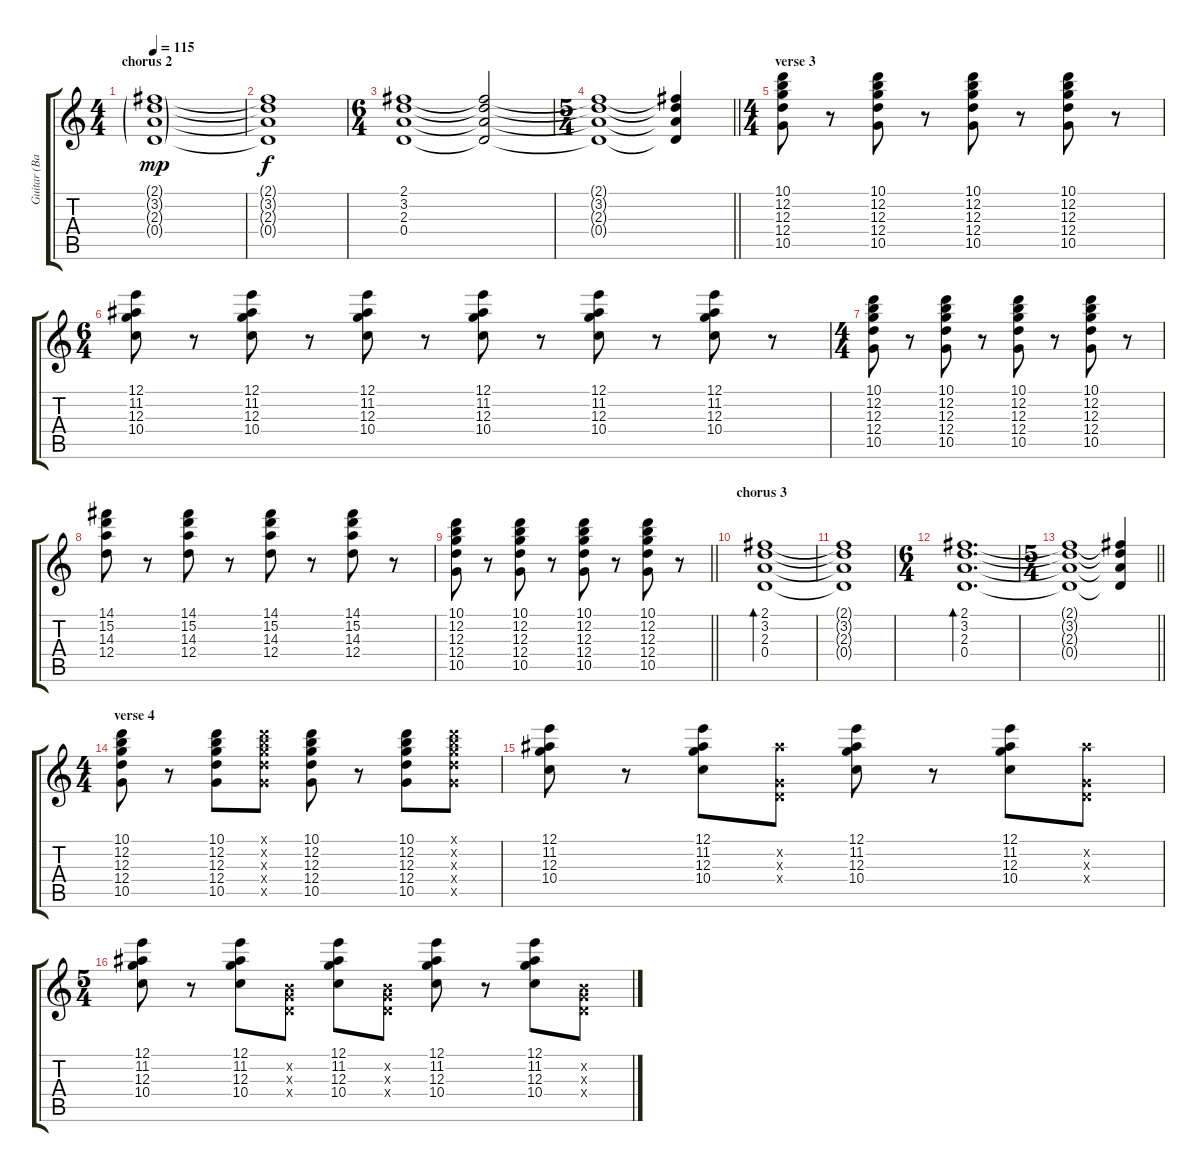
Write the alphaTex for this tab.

\track ("Guitar (Barrett)" "Guitar (Ba") {instrument electricguitarjazz}
\staff {score tabs}
\tuning (E4 B3 G3 D3 A2 E2) {hide}
\ts (4 4)
\section ("" "chorus 2")
\tempo 115
\clef g2
\ks c
(2.1{g} 3.2{g} 2.3{g} 0.4{g}).1{dy mp} |
(2.1{t} 3.2{t} 2.3{t} 0.4{t}).1{dy f} |
\ts (6 4)
(2.1 3.2 2.3 0.4).1 (2.1{t} 3.2{t} 2.3{t} 0.4{t}).2 |
\ts (5 4)
\barLineRight lightlight
(2.1{t} 3.2{t} 2.3{t} 0.4{t}).1 (2.1{t} 3.2{t} 2.3{t} 0.4{t}).4 |
\ts (4 4)
\section ("" "verse 3")
(10.1 12.2 12.3 12.4 10.5).8 r.8 (10.1 12.2 12.3 12.4 10.5).8 r.8 (10.1 12.2 12.3 12.4 10.5).8 r.8 (10.1 12.2 12.3 12.4 10.5).8 r.8 |
\ts (6 4)
(12.1 11.2 12.3 10.4).8 r.8 (12.1 11.2 12.3 10.4).8 r.8 (12.1 11.2 12.3 10.4).8 r.8 (12.1 11.2 12.3 10.4).8 r.8 (12.1 11.2 12.3 10.4).8 r.8 (12.1 11.2 12.3 10.4).8 r.8 |
\ts (4 4)
(10.1 12.2 12.3 12.4 10.5).8 r.8 (10.1 12.2 12.3 12.4 10.5).8 r.8 (10.1 12.2 12.3 12.4 10.5).8 r.8 (10.1 12.2 12.3 12.4 10.5).8 r.8 |
(14.1 15.2 14.3 12.4).8 r.8 (14.1 15.2 14.3 12.4).8 r.8 (14.1 15.2 14.3 12.4).8 r.8 (14.1 15.2 14.3 12.4).8 r.8 |
\barLineRight lightlight
(10.1 12.2 12.3 12.4 10.5).8 r.8 (10.1 12.2 12.3 12.4 10.5).8 r.8 (10.1 12.2 12.3 12.4 10.5).8 r.8 (10.1 12.2 12.3 12.4 10.5).8 r.8 |
\section ("" "chorus 3")
(2.1 3.2 2.3 0.4).1{bd 60} |
(2.1{t} 3.2{t} 2.3{t} 0.4{t}).1 |
\ts (6 4)
(2.1 3.2 2.3 0.4).1{d bd 60} |
\ts (5 4)
\barLineRight lightlight
(2.1{t} 3.2{t} 2.3{t} 0.4{t}).1 (2.1{t} 3.2{t} 2.3{t} 0.4{t}).4 |
\ts (4 4)
\section ("" "verse 4")
(10.1 12.2 12.3 12.4 10.5).8 r.8 (10.1 12.2 12.3 12.4 10.5).8 (10.1{x} 12.2{x} 12.3{x} 12.4{x} 10.5{x}).8 (10.1 12.2 12.3 12.4 10.5).8 r.8 (10.1 12.2 12.3 12.4 10.5).8 (10.1{x} 12.2{x} 12.3{x} 12.4{x} 10.5{x}).8 |
(12.1 11.2 12.3 10.4).8 r.8 (12.1 11.2 12.3 10.4).8 (11.2{x} 0.3{x} 0.4{x}).8 (12.1 11.2 12.3 10.4).8 r.8 (12.1 11.2 12.3 10.4).8 (11.2{x} 0.3{x} 0.4{x}).8 |
\ts (5 4)
(12.1 11.2 12.3 10.4).8 r.8 (12.1 11.2 12.3 10.4).8 (0.2{x} 0.3{x} 0.4{x}).8 (12.1 11.2 12.3 10.4).8 (0.2{x} 0.3{x} 0.4{x}).8 (12.1 11.2 12.3 10.4).8 r.8 (12.1 11.2 12.3 10.4).8 (0.2{x} 0.3{x} 0.4{x}).8
